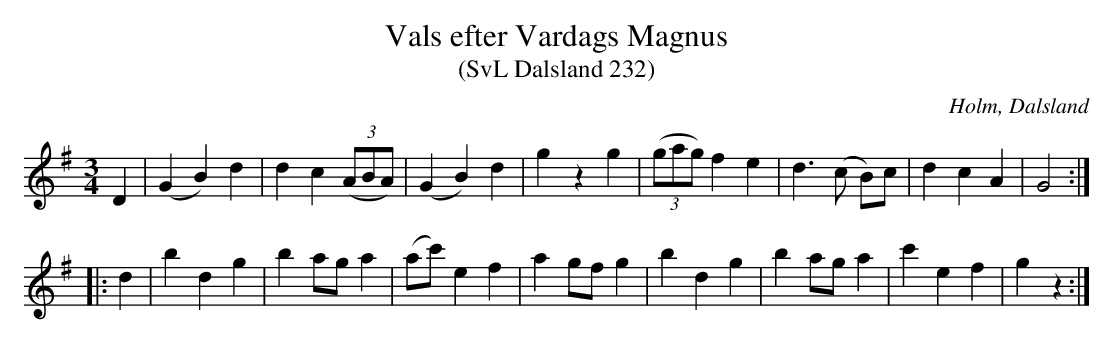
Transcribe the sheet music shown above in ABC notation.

X:1
T:Vals efter Vardags Magnus
T:(SvL Dalsland 232)
O:Holm, Dalsland
M:3/4
L:1/8
K:G
D2|(G2 B2) d2|d2 c2 (3(ABA)|(G2 B2) d2|g2 z2 g2|(3(gag) f2 e2|d3 (c B)c|d2 c2 A2|G4:|
|:d2|b2 d2 g2|b2 ag a2|(ac') e2 f2|a2 gf g2|b2 d2 g2|b2 ag a2|c'2 e2 f2|g2 z2:|
